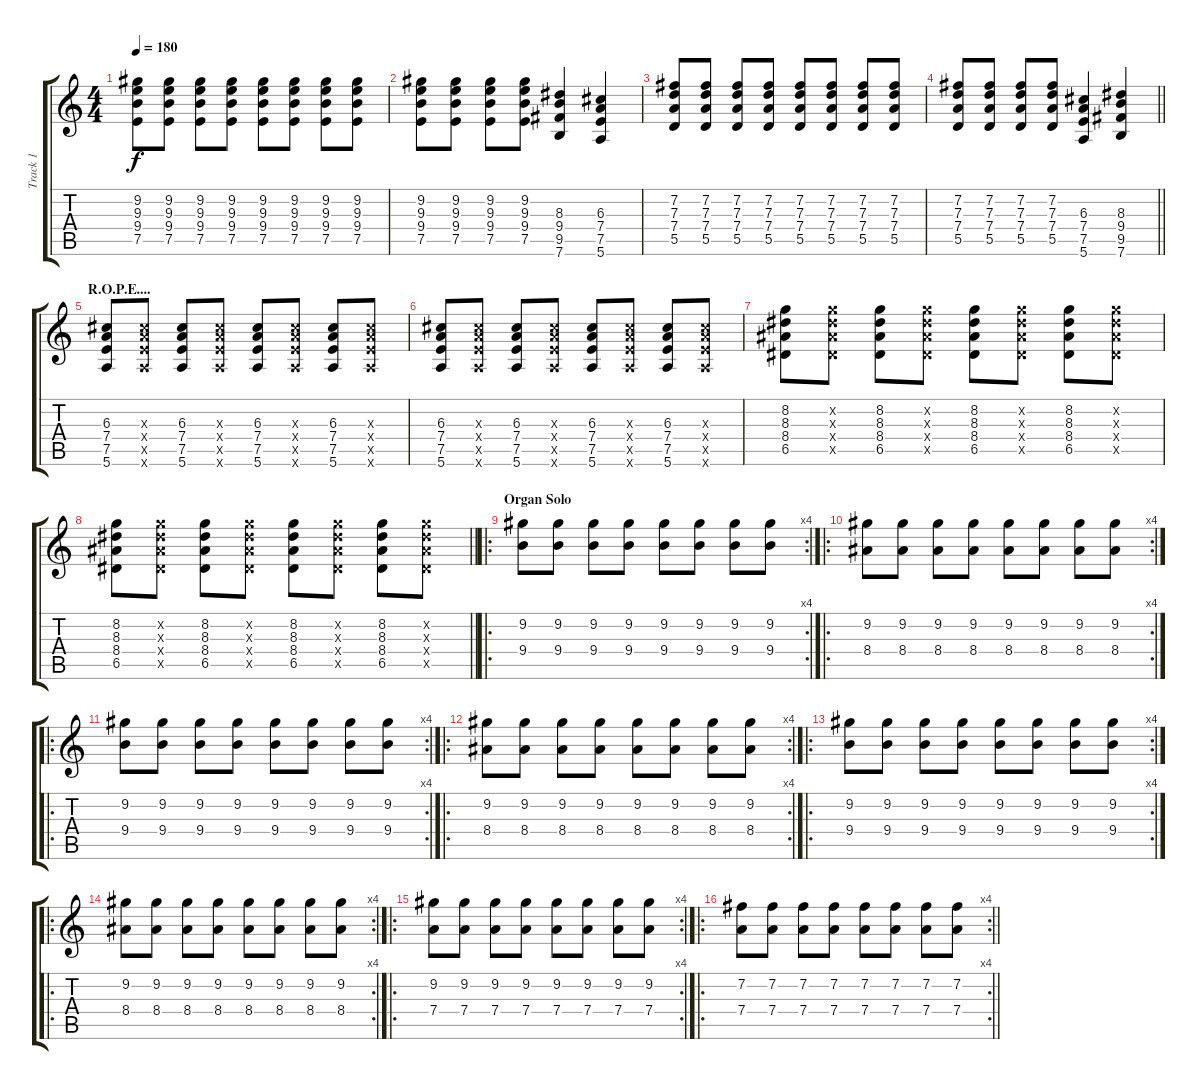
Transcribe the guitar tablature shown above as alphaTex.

\track ("Track 1" "Track 1") {instrument overdrivenguitar}
\staff {score tabs}
\tuning (E4 B3 G3 D3 A2 E2) {hide}
\ts (4 4)
\tempo 180
\clef g2
\ks c
(9.2 9.3 9.4 7.5).8{dy f} (9.2 9.3 9.4 7.5).8 (9.2 9.3 9.4 7.5).8 (9.2 9.3 9.4 7.5).8 (9.2 9.3 9.4 7.5).8 (9.2 9.3 9.4 7.5).8 (9.2 9.3 9.4 7.5).8 (9.2 9.3 9.4 7.5).8 |
(9.2 9.3 9.4 7.5).8 (9.2 9.3 9.4 7.5).8 (9.2 9.3 9.4 7.5).8 (9.2 9.3 9.4 7.5).8 (8.3 9.4 9.5 7.6).4 (6.3 7.4 7.5 5.6).4 |
(7.2 7.3 7.4 5.5).8 (7.2 7.3 7.4 5.5).8 (7.2 7.3 7.4 5.5).8 (7.2 7.3 7.4 5.5).8 (7.2 7.3 7.4 5.5).8 (7.2 7.3 7.4 5.5).8 (7.2 7.3 7.4 5.5).8 (7.2 7.3 7.4 5.5).8 |
\barLineRight lightlight
(7.2 7.3 7.4 5.5).8 (7.2 7.3 7.4 5.5).8 (7.2 7.3 7.4 5.5).8 (7.2 7.3 7.4 5.5).8 (6.3 7.4 7.5 5.6).4 (8.3 9.4 9.5 7.6).4 |
\section ("" "R.O.P.E....")
(6.3 7.4 7.5 5.6).8 (6.3{x} 7.4{x} 7.5{x} 5.6{x}).8 (6.3 7.4 7.5 5.6).8 (6.3{x} 7.4{x} 7.5{x} 5.6{x}).8 (6.3 7.4 7.5 5.6).8 (6.3{x} 7.4{x} 7.5{x} 5.6{x}).8 (6.3 7.4 7.5 5.6).8 (6.3{x} 7.4{x} 7.5{x} 5.6{x}).8 |
(6.3 7.4 7.5 5.6).8 (6.3{x} 7.4{x} 7.5{x} 5.6{x}).8 (6.3 7.4 7.5 5.6).8 (6.3{x} 7.4{x} 7.5{x} 5.6{x}).8 (6.3 7.4 7.5 5.6).8 (6.3{x} 7.4{x} 7.5{x} 5.6{x}).8 (6.3 7.4 7.5 5.6).8 (6.3{x} 7.4{x} 7.5{x} 5.6{x}).8 |
(8.2 8.3 8.4 6.5).8 (8.2{x} 8.3{x} 8.4{x} 6.5{x}).8 (8.2 8.3 8.4 6.5).8 (8.2{x} 8.3{x} 8.4{x} 6.5{x}).8 (8.2 8.3 8.4 6.5).8 (8.2{x} 8.3{x} 8.4{x} 6.5{x}).8 (8.2 8.3 8.4 6.5).8 (8.2{x} 8.3{x} 8.4{x} 6.5{x}).8 |
\barLineRight lightlight
(8.2 8.3 8.4 6.5).8 (8.2{x} 8.3{x} 8.4{x} 6.5{x}).8 (8.2 8.3 8.4 6.5).8 (8.2{x} 8.3{x} 8.4{x} 6.5{x}).8 (8.2 8.3 8.4 6.5).8 (8.2{x} 8.3{x} 8.4{x} 6.5{x}).8 (8.2 8.3 8.4 6.5).8 (8.2{x} 8.3{x} 8.4{x} 6.5{x}).8 |
\ro
\rc 4
\section ("" "Organ Solo")
(9.2 9.4).8 (9.2 9.4).8 (9.2 9.4).8 (9.2 9.4).8 (9.2 9.4).8 (9.2 9.4).8 (9.2 9.4).8 (9.2 9.4).8 |
\ro
\rc 4
(9.2 8.4).8 (9.2 8.4).8 (9.2 8.4).8 (9.2 8.4).8 (9.2 8.4).8 (9.2 8.4).8 (9.2 8.4).8 (9.2 8.4).8 |
\ro
\rc 4
(9.2 9.4).8 (9.2 9.4).8 (9.2 9.4).8 (9.2 9.4).8 (9.2 9.4).8 (9.2 9.4).8 (9.2 9.4).8 (9.2 9.4).8 |
\ro
\rc 4
(9.2 8.4).8 (9.2 8.4).8 (9.2 8.4).8 (9.2 8.4).8 (9.2 8.4).8 (9.2 8.4).8 (9.2 8.4).8 (9.2 8.4).8 |
\ro
\rc 4
(9.2 9.4).8 (9.2 9.4).8 (9.2 9.4).8 (9.2 9.4).8 (9.2 9.4).8 (9.2 9.4).8 (9.2 9.4).8 (9.2 9.4).8 |
\ro
\rc 4
(9.2 8.4).8 (9.2 8.4).8 (9.2 8.4).8 (9.2 8.4).8 (9.2 8.4).8 (9.2 8.4).8 (9.2 8.4).8 (9.2 8.4).8 |
\ro
\rc 4
(9.2 7.4).8 (9.2 7.4).8 (9.2 7.4).8 (9.2 7.4).8 (9.2 7.4).8 (9.2 7.4).8 (9.2 7.4).8 (9.2 7.4).8 |
\ro
\rc 4
\barLineRight lightlight
(7.2 7.4).8 (7.2 7.4).8 (7.2 7.4).8 (7.2 7.4).8 (7.2 7.4).8 (7.2 7.4).8 (7.2 7.4).8 (7.2 7.4).8
